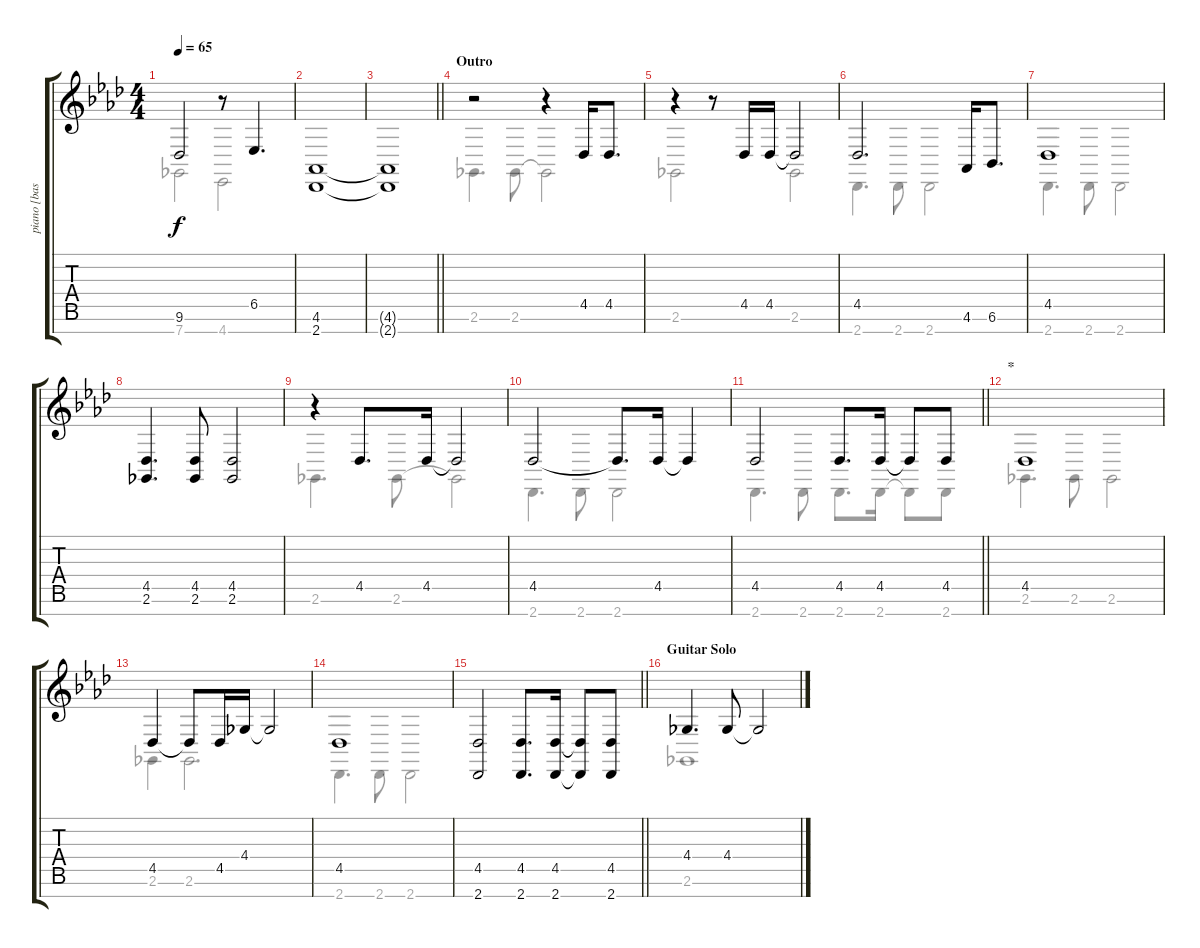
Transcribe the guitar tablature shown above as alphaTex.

\track ("piano [bass]" "piano [bas") {instrument acousticgrandpiano}
\staff {score tabs}
\tuning (E4 B3 G3 D3 A2 E2 B1) {hide}
\voice
\ts (4 4)
\tempo 65
\clef g2
\ks ab
9.6.2{dy f} r.8 6.5.4{d} |
(4.6 2.7).1 |
\barLineRight lightlight
(4.6{t} 2.7{t}).1 |
\section ("" "Outro")
r.2 r.4 4.5.16 4.5.8{d} |
r.4 r.8 4.5.16 4.5.16 4.5{t}.2 |
4.5.2{d} 4.6.16 6.6.8{d} |
4.5.1 |
(4.5 2.6).4{d} (4.5 2.6).8 (4.5 2.6).2 |
r.4 4.5.8{d} 4.5.16 4.5{t}.2 |
4.5.2 4.5{t}.8{d} 4.5.16 4.5{t}.4 |
\barLineRight lightlight
4.5.2 4.5.8{d} 4.5.16 4.5{t}.8 4.5.8 |
\section ("" "*")
4.5.1 |
4.5.4 4.5{t}.8 4.5.16 4.4.16 4.4{t}.2 |
4.5.1 |
\barLineRight lightlight
(4.5 2.7).2 (4.5 2.7).8{d} (4.5 2.7).16 (4.5{t} 2.7{t}).8 (4.5 2.7).8 |
\section ("" "Guitar Solo")
4.4.4{d} 4.4.8 4.4{t}.2
\voice
\clef g2
\ottava regular
\simile none
\ks ab
7.7.2{dy f} 4.7.2 |
|
\barLineRight lightlight
|
2.6.4{d} 2.6.8 2.6{t}.2 |
2.6.2 2.6.2 |
2.7.4{d} 2.7.8 2.7.2 |
2.7.4{d} 2.7.8 2.7.2 |
|
2.6.4{d} 2.6.8 2.6{t}.2 |
2.7.4{d} 2.7.8 2.7.2 |
\barLineRight lightlight
2.7.4{d} 2.7.8 2.7.8{d} 2.7.16 2.7{t}.8 2.7.8 |
2.6.4{d} 2.6.8 2.6.2 |
2.6.4 2.6.2{d} |
2.7.4{d} 2.7.8 2.7.2 |
\barLineRight lightlight
|
2.6.1
